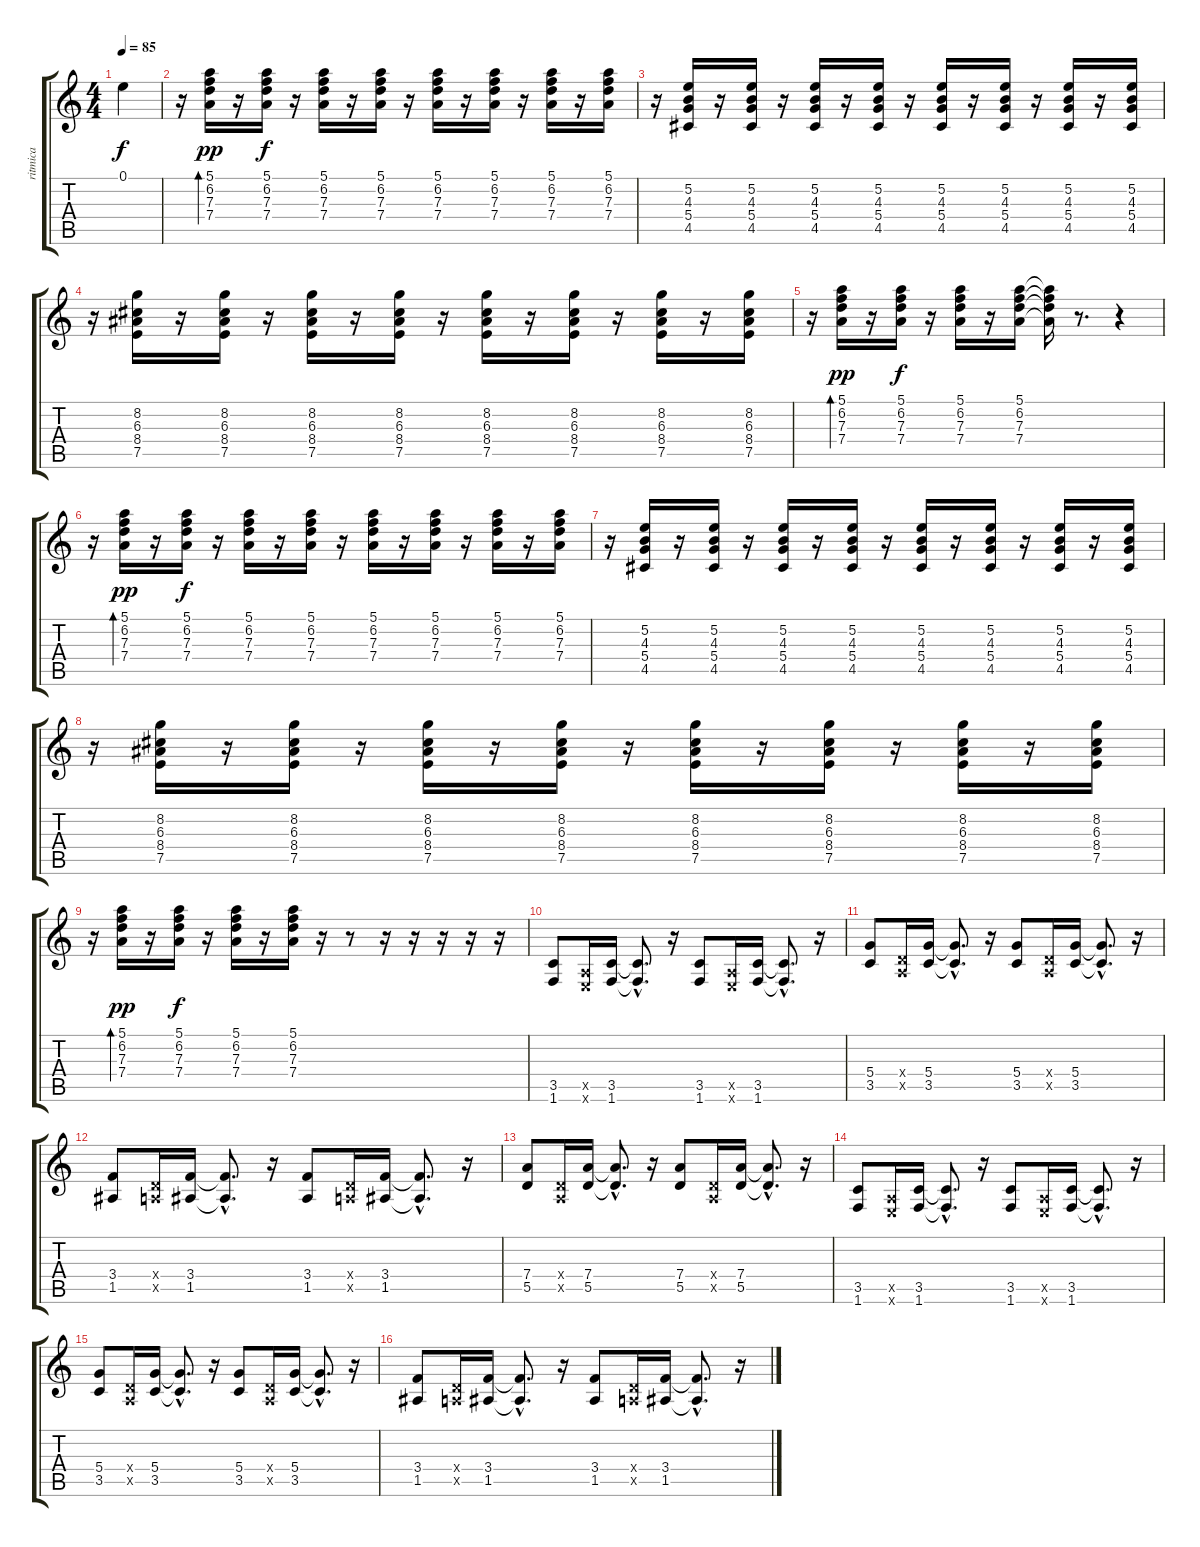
\track ("ritmica" "ritmica") {instrument electricguitarjazz}
\staff {score tabs}
\tuning (E4 B3 G3 D3 A2 E2) {hide}
\ts (4 4)
\tempo 85
\clef g2
\ks c
0.1.4{dy f instrument electricguitarjazz} |
r.16 (5.1 6.2 7.3 7.4).16{bd 30 dy pp} r.16 (5.1 6.2 7.3 7.4).16{dy f} r.16 (5.1 6.2 7.3 7.4).16 r.16 (5.1 6.2 7.3 7.4).16 r.16 (5.1 6.2 7.3 7.4).16 r.16 (5.1 6.2 7.3 7.4).16 r.16 (5.1 6.2 7.3 7.4).16 r.16 (5.1 6.2 7.3 7.4).16 |
r.16 (5.2 4.3 5.4 4.5).16 r.16 (5.2 4.3 5.4 4.5).16 r.16 (5.2 4.3 5.4 4.5).16 r.16 (5.2 4.3 5.4 4.5).16 r.16 (5.2 4.3 5.4 4.5).16 r.16 (5.2 4.3 5.4 4.5).16 r.16 (5.2 4.3 5.4 4.5).16 r.16 (5.2 4.3 5.4 4.5).16 |
r.16 (8.2 6.3 8.4 7.5).16 r.16 (8.2 6.3 8.4 7.5).16 r.16 (8.2 6.3 8.4 7.5).16 r.16 (8.2 6.3 8.4 7.5).16 r.16 (8.2 6.3 8.4 7.5).16 r.16 (8.2 6.3 8.4 7.5).16 r.16 (8.2 6.3 8.4 7.5).16 r.16 (8.2 6.3 8.4 7.5).16 |
r.16 (5.1 6.2 7.3 7.4).16{bd 30 dy pp} r.16 (5.1 6.2 7.3 7.4).16{dy f} r.16 (5.1 6.2 7.3 7.4).16 r.16 (5.1 6.2 7.3 7.4).16 (5.1{t} 6.2{t} 7.3{t} 7.4{t}).16 r.8{d} r.4 |
r.16 (5.1 6.2 7.3 7.4).16{bd 30 dy pp} r.16 (5.1 6.2 7.3 7.4).16{dy f} r.16 (5.1 6.2 7.3 7.4).16 r.16 (5.1 6.2 7.3 7.4).16 r.16 (5.1 6.2 7.3 7.4).16 r.16 (5.1 6.2 7.3 7.4).16 r.16 (5.1 6.2 7.3 7.4).16 r.16 (5.1 6.2 7.3 7.4).16 |
r.16 (5.2 4.3 5.4 4.5).16 r.16 (5.2 4.3 5.4 4.5).16 r.16 (5.2 4.3 5.4 4.5).16 r.16 (5.2 4.3 5.4 4.5).16 r.16 (5.2 4.3 5.4 4.5).16 r.16 (5.2 4.3 5.4 4.5).16 r.16 (5.2 4.3 5.4 4.5).16 r.16 (5.2 4.3 5.4 4.5).16 |
r.16 (8.2 6.3 8.4 7.5).16 r.16 (8.2 6.3 8.4 7.5).16 r.16 (8.2 6.3 8.4 7.5).16 r.16 (8.2 6.3 8.4 7.5).16 r.16 (8.2 6.3 8.4 7.5).16 r.16 (8.2 6.3 8.4 7.5).16 r.16 (8.2 6.3 8.4 7.5).16 r.16 (8.2 6.3 8.4 7.5).16 |
r.16 (5.1 6.2 7.3 7.4).16{bd 30 dy pp} r.16 (5.1 6.2 7.3 7.4).16{dy f} r.16 (5.1 6.2 7.3 7.4).16 r.16 (5.1 6.2 7.3 7.4).16 r.16 r.8 r.16 r.16 r.16 r.16 r.16 |
(3.5 1.6).8{volume 9 instrument overdrivenguitar} (0.5{x} 0.6{x}).16 (3.5 1.6).16 (3.5{hac t} 1.6{hac t}).8{d} r.16 (3.5 1.6).8 (0.5{x} 0.6{x}).16 (3.5 1.6).16 (3.5{hac t} 1.6{hac t}).8{d} r.16 |
(5.4 3.5).8 (0.4{x} 0.5{x}).16 (5.4 3.5).16 (5.4{hac t} 3.5{hac t}).8{d} r.16 (5.4 3.5).8 (0.4{x} 0.5{x}).16 (5.4 3.5).16 (5.4{hac t} 3.5{hac t}).8{d} r.16 |
(3.4 1.5).8 (0.4{x} 0.5{x}).16 (3.4 1.5).16 (3.4{hac t} 1.5{hac t}).8{d} r.16 (3.4 1.5).8 (0.4{x} 0.5{x}).16 (3.4 1.5).16 (3.4{hac t} 1.5{hac t}).8{d} r.16 |
(7.4 5.5).8 (0.4{x} 0.5{x}).16 (7.4 5.5).16 (7.4{hac t} 5.5{hac t}).8{d} r.16 (7.4 5.5).8 (0.4{x} 0.5{x}).16 (7.4 5.5).16 (7.4{hac t} 5.5{hac t}).8{d} r.16 |
(3.5 1.6).8{volume 9 instrument overdrivenguitar} (0.5{x} 0.6{x}).16 (3.5 1.6).16 (3.5{hac t} 1.6{hac t}).8{d} r.16 (3.5 1.6).8 (0.5{x} 0.6{x}).16 (3.5 1.6).16 (3.5{hac t} 1.6{hac t}).8{d} r.16 |
(5.4 3.5).8 (0.4{x} 0.5{x}).16 (5.4 3.5).16 (5.4{hac t} 3.5{hac t}).8{d} r.16 (5.4 3.5).8 (0.4{x} 0.5{x}).16 (5.4 3.5).16 (5.4{hac t} 3.5{hac t}).8{d} r.16 |
(3.4 1.5).8 (0.4{x} 0.5{x}).16 (3.4 1.5).16 (3.4{hac t} 1.5{hac t}).8{d} r.16 (3.4 1.5).8 (0.4{x} 0.5{x}).16 (3.4 1.5).16 (3.4{hac t} 1.5{hac t}).8{d} r.16
